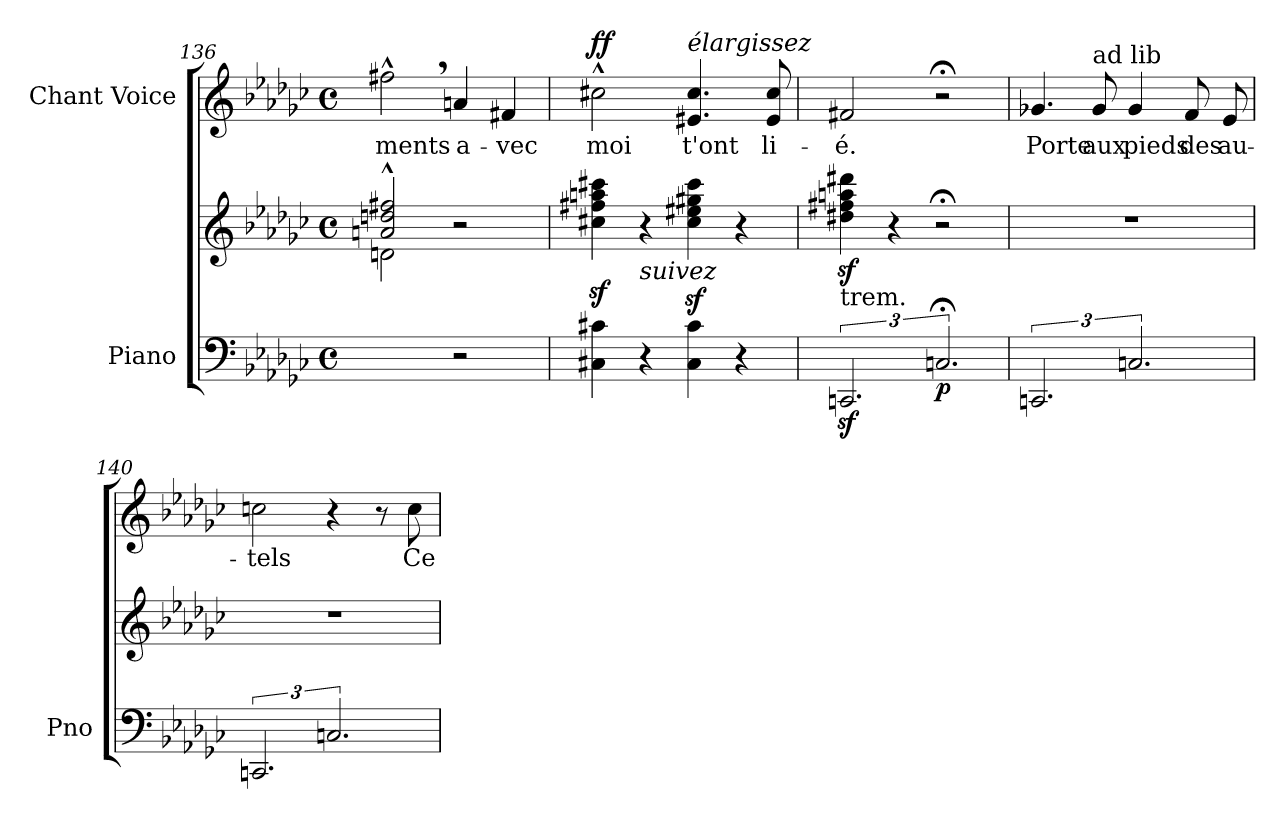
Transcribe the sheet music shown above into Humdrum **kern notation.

**kern	**kern	**dynam	**kern	**text	**dynam
*part2	*part2	*part2	*part1	*part1	*part1
*staff3	*staff2	*staff2/3	*staff1	*staff1	*staff1
*I"Piano	*	*	*I"Chant Voice	*	*
*I'Pno	*	*	*	*	*
*clefF4	*clefG2	*	*clefG2	*	*
*k[b-e-a-d-g-c-]	*k[b-e-a-d-g-c-]	*	*k[b-e-a-d-g-c-]	*	*
*M4/4	*M4/4	*	*M4/4	*	*
*met(c)	*met(c)	*	*met(c)	*	*
=136	=136	=136	=136	=136	=136
*	*^	*	*	*	*
!	!	!	!	!	!LO:LY:b	!
2ryy	2an/^^ 2ddn/^^ 2ff#X/^^	2dn\	.	2ff#X^^,\	-ments	.
!	!	!	!	!	!LO:LY:b	!
2r	2r	2ryy	.	4an/	a-	.
!	!	!	!	!	!LO:LY:b	!
.	.	.	.	4f#X/	-vec	.
*	*v	*v	*	*	*	*
=137	=137	=137	=137	=137	=137
!	!	!	!	!LO:LY:b	!LO:DY:a
4C#X\ 4c#X\	4cc#X\z< 4ff#X\z< 4aan\z< 4ccc#X\z<	.	2cc#X^^\	moi	ff
!	!LO:TX:b:i:t=suivez	!	!	!	!
4r	4r	.	.	.	.
*	*	*	*MM155	*	*
!	!	!	!LO:TX:a:i:t=élargissez	!	!
!	!	!	!	!LO:LY:b	!
4C#\ 4c#\	4cc#\z< 4ee#X\z< 4gg#X\z< 4ccc#\z<	.	4.e#X/ 4.cc#/	t'ont	.
4r	4r	.	.	.	.
!	!	!	!	!LO:LY:b	!
.	.	.	8e#/ 8cc#/	li-	.
=138	=138	=138	=138	=138	=138
!LO:TX:a:t=trem.	!	!	!	!	!
!	!	!	!	!LO:LY:b	!
3.CCnz<	4dd#X\z< 4ff#X\z< 4aan\z< 4ddd#X\z<	.	2f#X/	-é.	.
.	4r	.	.	.	.
!	!	!LO:DY:b=2	!	!	!
3.Cn;<	2r;<	p	2r;<	.	.
!!LO:LB:g=z
=139	=139	=139	=139	=139	=139
*	*	*	*MM150	*	*
!	!	!	!	!LO:LY:b	!
3.CCn	1r	.	4.g-X/	Porte	.
!	!	!	!LO:TX:a:t=ad lib	!	!
!	!	!	!	!LO:LY:b	!
.	.	.	8g-/	aux	.
!	!	!	!	!LO:LY:b	!
3.Cn	.	.	4g-/	pieds	.
!	!	!	!	!LO:LY:b	!
.	.	.	8f/	des	.
!	!	!	!	!LO:LY:b	!
.	.	.	8e-/	au-	.
=140	=140	=140	=140	=140	=140
!	!	!	!	!LO:LY:b	!
3.CCn	1r	.	2ccn\	-tels	.
3.Cn	.	.	4r	.	.
.	.	.	8r	.	.
!	!	!	!	!LO:LY:b	!
.	.	.	8cc\	Ce	.
=	=	=	=	=	=
*-	*-	*-	*-	*-	*-
